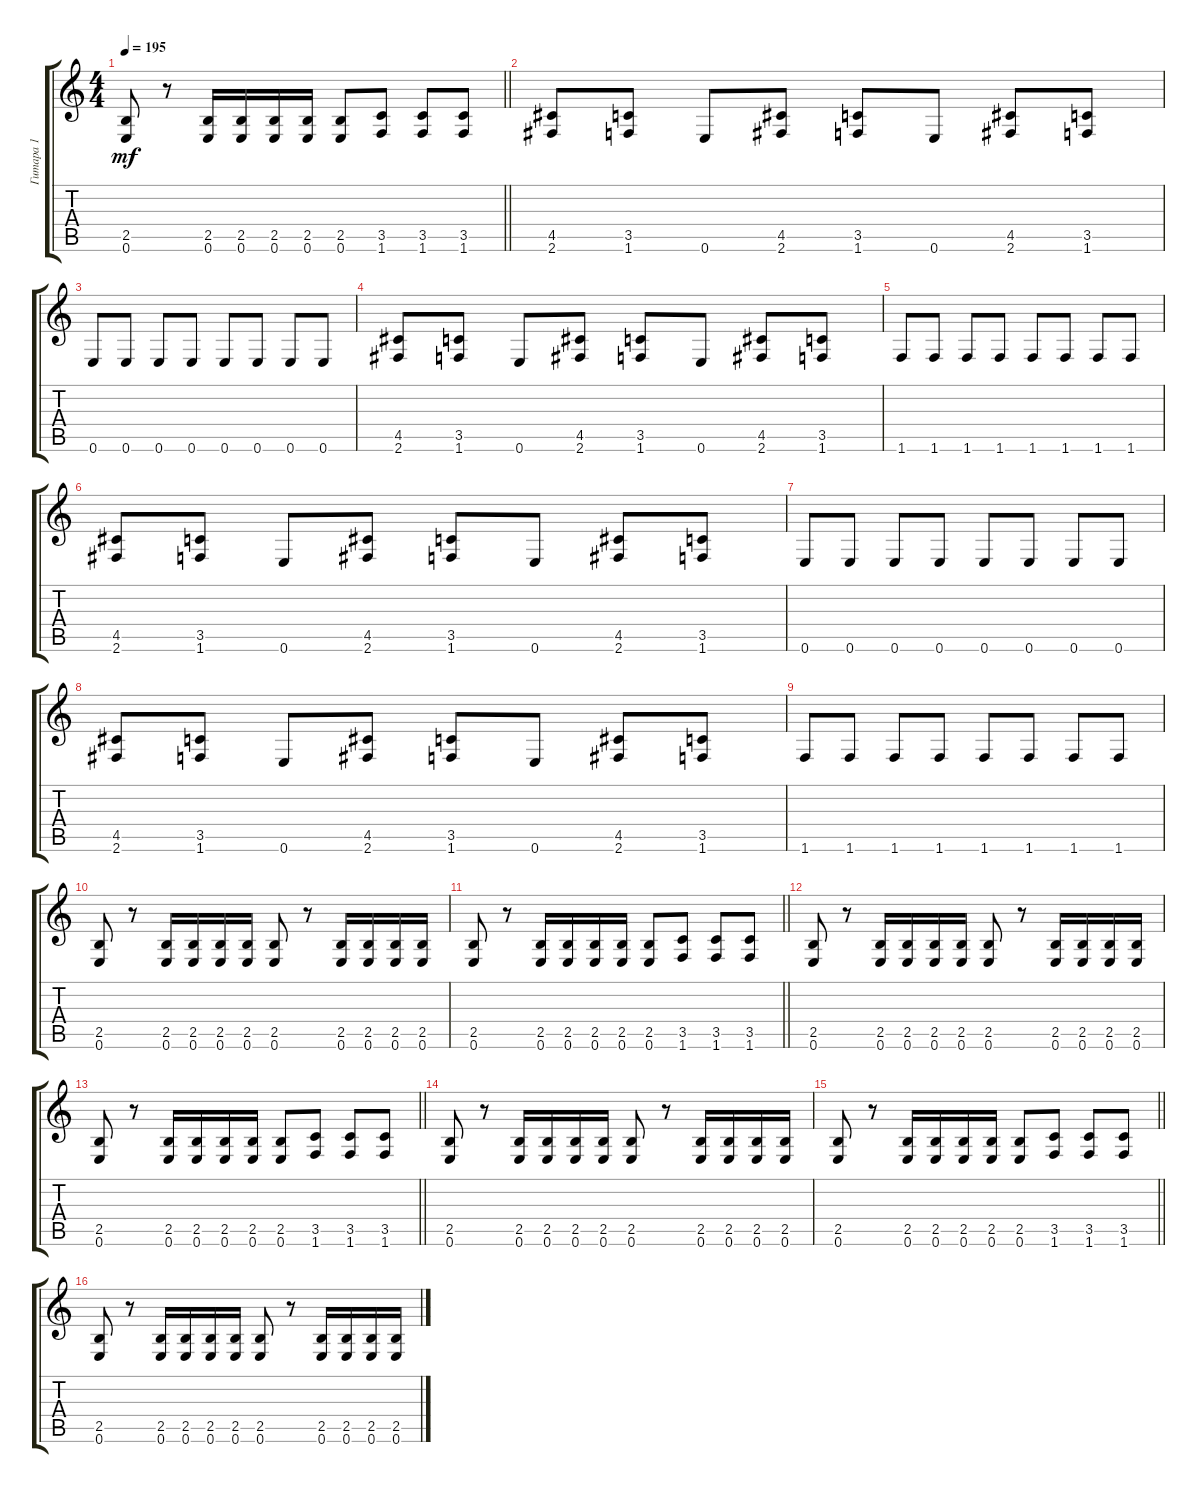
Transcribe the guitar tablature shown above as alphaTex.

\track ("Гитара 1" "Гитара 1") {instrument distortionguitar}
\staff {score tabs}
\tuning (E4 B3 G3 D3 A2 E2) {hide}
\ts (4 4)
\tempo 195
\clef g2
\barLineRight lightlight
\ks c
(2.5 0.6).8{dy mf} r.8 (2.5 0.6).16 (2.5 0.6).16 (2.5 0.6).16 (2.5 0.6).16 (2.5 0.6).8 (3.5 1.6).8 (3.5 1.6).8 (3.5 1.6).8 |
(4.5 2.6).8 (3.5 1.6).8 0.6.8 (4.5 2.6).8 (3.5 1.6).8 0.6.8 (4.5 2.6).8 (3.5 1.6).8 |
0.6.8 0.6.8 0.6.8 0.6.8 0.6.8 0.6.8 0.6.8 0.6.8 |
(4.5 2.6).8 (3.5 1.6).8 0.6.8 (4.5 2.6).8 (3.5 1.6).8 0.6.8 (4.5 2.6).8 (3.5 1.6).8 |
1.6.8 1.6.8 1.6.8 1.6.8 1.6.8 1.6.8 1.6.8 1.6.8 |
(4.5 2.6).8 (3.5 1.6).8 0.6.8 (4.5 2.6).8 (3.5 1.6).8 0.6.8 (4.5 2.6).8 (3.5 1.6).8 |
0.6.8 0.6.8 0.6.8 0.6.8 0.6.8 0.6.8 0.6.8 0.6.8 |
(4.5 2.6).8 (3.5 1.6).8 0.6.8 (4.5 2.6).8 (3.5 1.6).8 0.6.8 (4.5 2.6).8 (3.5 1.6).8 |
1.6.8 1.6.8 1.6.8 1.6.8 1.6.8 1.6.8 1.6.8 1.6.8 |
(2.5 0.6).8 r.8 (2.5 0.6).16 (2.5 0.6).16 (2.5 0.6).16 (2.5 0.6).16 (2.5 0.6).8 r.8 (2.5 0.6).16 (2.5 0.6).16 (2.5 0.6).16 (2.5 0.6).16 |
\barLineRight lightlight
(2.5 0.6).8 r.8 (2.5 0.6).16 (2.5 0.6).16 (2.5 0.6).16 (2.5 0.6).16 (2.5 0.6).8 (3.5 1.6).8 (3.5 1.6).8 (3.5 1.6).8 |
(2.5 0.6).8 r.8 (2.5 0.6).16 (2.5 0.6).16 (2.5 0.6).16 (2.5 0.6).16 (2.5 0.6).8 r.8 (2.5 0.6).16 (2.5 0.6).16 (2.5 0.6).16 (2.5 0.6).16 |
\barLineRight lightlight
(2.5 0.6).8 r.8 (2.5 0.6).16 (2.5 0.6).16 (2.5 0.6).16 (2.5 0.6).16 (2.5 0.6).8 (3.5 1.6).8 (3.5 1.6).8 (3.5 1.6).8 |
(2.5 0.6).8 r.8 (2.5 0.6).16 (2.5 0.6).16 (2.5 0.6).16 (2.5 0.6).16 (2.5 0.6).8 r.8 (2.5 0.6).16 (2.5 0.6).16 (2.5 0.6).16 (2.5 0.6).16 |
\barLineRight lightlight
(2.5 0.6).8 r.8 (2.5 0.6).16 (2.5 0.6).16 (2.5 0.6).16 (2.5 0.6).16 (2.5 0.6).8 (3.5 1.6).8 (3.5 1.6).8 (3.5 1.6).8 |
(2.5 0.6).8 r.8 (2.5 0.6).16 (2.5 0.6).16 (2.5 0.6).16 (2.5 0.6).16 (2.5 0.6).8 r.8 (2.5 0.6).16 (2.5 0.6).16 (2.5 0.6).16 (2.5 0.6).16
